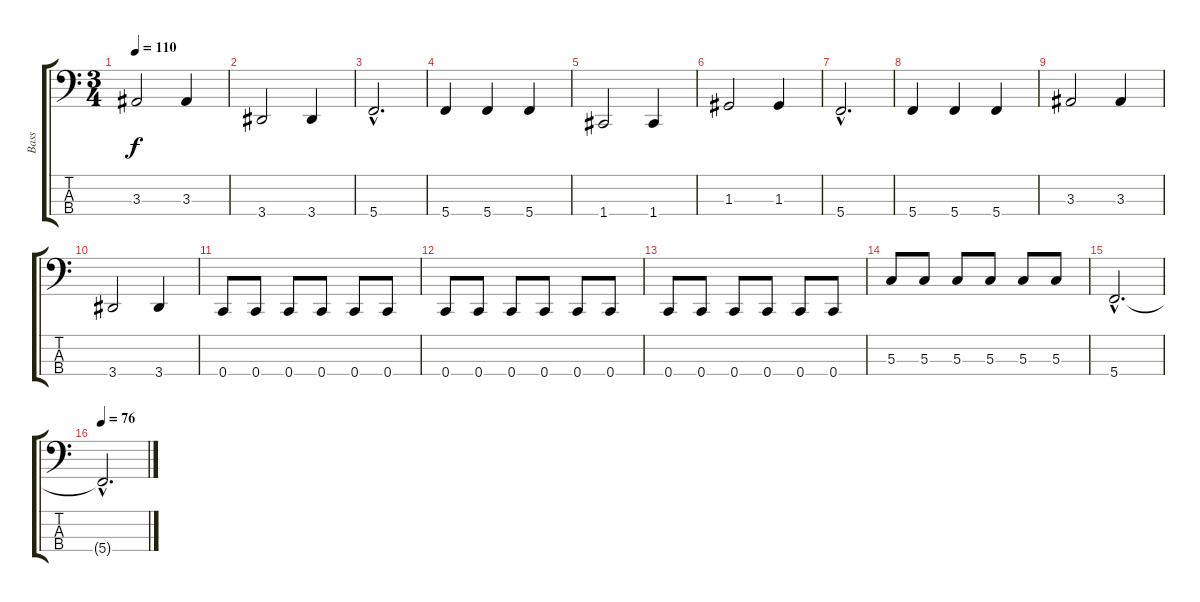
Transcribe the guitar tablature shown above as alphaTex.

\track ("Bass" "Bass") {instrument electricbasspick}
\staff {score tabs}
\tuning (F2 C2 G1 C1) {hide}
\ts (3 4)
\tempo 110
\clef f4
\ks c
3.3.2{dy f} 3.3.4 |
3.4.2 3.4.4 |
5.4{hac}.2{d} |
5.4.4 5.4.4 5.4.4 |
1.4.2 1.4.4 |
1.3.2 1.3.4 |
5.4{hac}.2{d} |
5.4.4 5.4.4 5.4.4 |
3.3.2 3.3.4 |
3.4.2 3.4.4 |
0.4.8 0.4.8 0.4.8 0.4.8 0.4.8 0.4.8 |
0.4.8 0.4.8 0.4.8 0.4.8 0.4.8 0.4.8 |
0.4.8 0.4.8 0.4.8 0.4.8 0.4.8 0.4.8 |
5.3.8 5.3.8 5.3.8 5.3.8 5.3.8 5.3.8 |
5.4{hac}.2{d} |
\tempo 76
5.4{hac t}.2{d}
